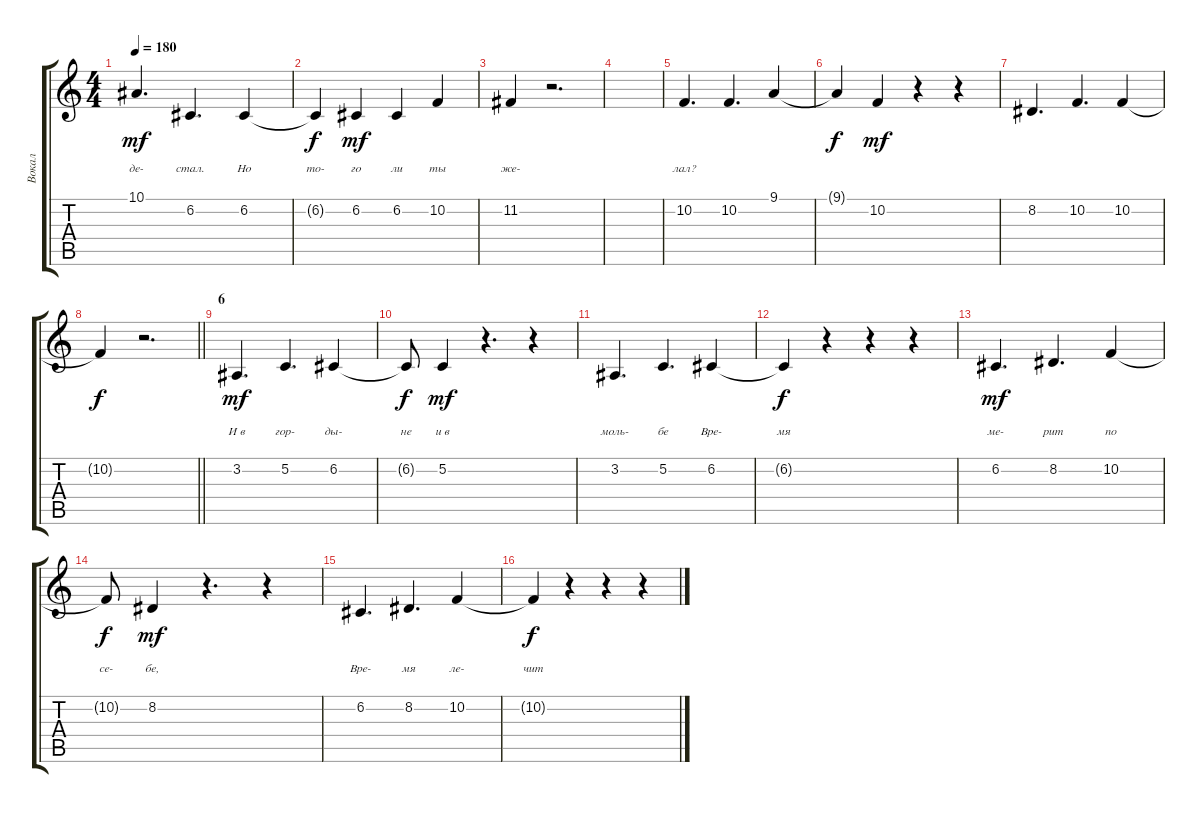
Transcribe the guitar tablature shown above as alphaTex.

\track ("Вокал" "Вокал") {instrument pad7halo}
\staff {score tabs}
\tuning (C4 G3 Eb3 Bb2 F2 C2) {hide}
\ts (4 4)
\tempo 180
\clef g2
\ks c
10.1.4{d lyrics (0 "") lyrics (1 "") lyrics (2 "де-") lyrics (3 "") lyrics (4 "") dy mf} 6.2.4{d lyrics (0 "") lyrics (1 "") lyrics (2 "стал.") lyrics (3 "") lyrics (4 "")} 6.2.4{lyrics (0 "") lyrics (1 "") lyrics (2 "Но") lyrics (3 "") lyrics (4 "")} |
6.2{t}.4{lyrics (0 "") lyrics (1 "") lyrics (2 "то-") lyrics (3 "") lyrics (4 "") dy f} 6.2.4{lyrics (0 "") lyrics (1 "") lyrics (2 "го") lyrics (3 "") lyrics (4 "") dy mf} 6.2.4{lyrics (0 "") lyrics (1 "") lyrics (2 "ли") lyrics (3 "") lyrics (4 "")} 10.2.4{lyrics (0 "") lyrics (1 "") lyrics (2 "ты") lyrics (3 "") lyrics (4 "")} |
11.2.4{lyrics (0 "") lyrics (1 "") lyrics (2 "же-") lyrics (3 "") lyrics (4 "")} r.2{d} |
|
10.2.4{d lyrics (0 "") lyrics (1 "") lyrics (2 "лал?") lyrics (3 "") lyrics (4 "")} 10.2.4{d} 9.1.4 |
9.1{t}.4{dy f} 10.2.4{dy mf} r.4 r.4 |
8.2.4{d} 10.2.4{d} 10.2.4 |
\barLineRight lightlight
10.2{t}.4{dy f} r.2{d} |
\section ("" "6")
3.2.4{d lyrics (0 "") lyrics (1 "") lyrics (2 "") lyrics (3 "И в") lyrics (4 "") dy mf} 5.2.4{d lyrics (0 "") lyrics (1 "") lyrics (2 "") lyrics (3 "гор-") lyrics (4 "")} 6.2.4{lyrics (0 "") lyrics (1 "") lyrics (2 "") lyrics (3 "ды-") lyrics (4 "")} |
6.2{t}.8{lyrics (0 "") lyrics (1 "") lyrics (2 "") lyrics (3 "не") lyrics (4 "") dy f} 5.2.4{lyrics (0 "") lyrics (1 "") lyrics (2 "") lyrics (3 "и в") lyrics (4 "") dy mf} r.4{d} r.4 |
3.2.4{d lyrics (0 "") lyrics (1 "") lyrics (2 "") lyrics (3 "моль-") lyrics (4 "")} 5.2.4{d lyrics (0 "") lyrics (1 "") lyrics (2 "") lyrics (3 "бе") lyrics (4 "")} 6.2.4{lyrics (0 "") lyrics (1 "") lyrics (2 "") lyrics (3 "Вре-") lyrics (4 "")} |
6.2{t}.4{lyrics (0 "") lyrics (1 "") lyrics (2 "") lyrics (3 "мя") lyrics (4 "") dy f} r.4 r.4 r.4 |
6.2.4{d lyrics (0 "") lyrics (1 "") lyrics (2 "") lyrics (3 "ме-") lyrics (4 "") dy mf} 8.2.4{d lyrics (0 "") lyrics (1 "") lyrics (2 "") lyrics (3 "рит") lyrics (4 "")} 10.2.4{lyrics (0 "") lyrics (1 "") lyrics (2 "") lyrics (3 "по") lyrics (4 "")} |
10.2{t}.8{lyrics (0 "") lyrics (1 "") lyrics (2 "") lyrics (3 "се-") lyrics (4 "") dy f} 8.2.4{lyrics (0 "") lyrics (1 "") lyrics (2 "") lyrics (3 "бе,") lyrics (4 "") dy mf} r.4{d} r.4 |
6.2.4{d lyrics (0 "") lyrics (1 "") lyrics (2 "") lyrics (3 "Вре-") lyrics (4 "")} 8.2.4{d lyrics (0 "") lyrics (1 "") lyrics (2 "") lyrics (3 "мя") lyrics (4 "")} 10.2.4{lyrics (0 "") lyrics (1 "") lyrics (2 "") lyrics (3 "ле-") lyrics (4 "")} |
10.2{t}.4{lyrics (0 "") lyrics (1 "") lyrics (2 "") lyrics (3 "чит") lyrics (4 "") dy f} r.4 r.4 r.4
